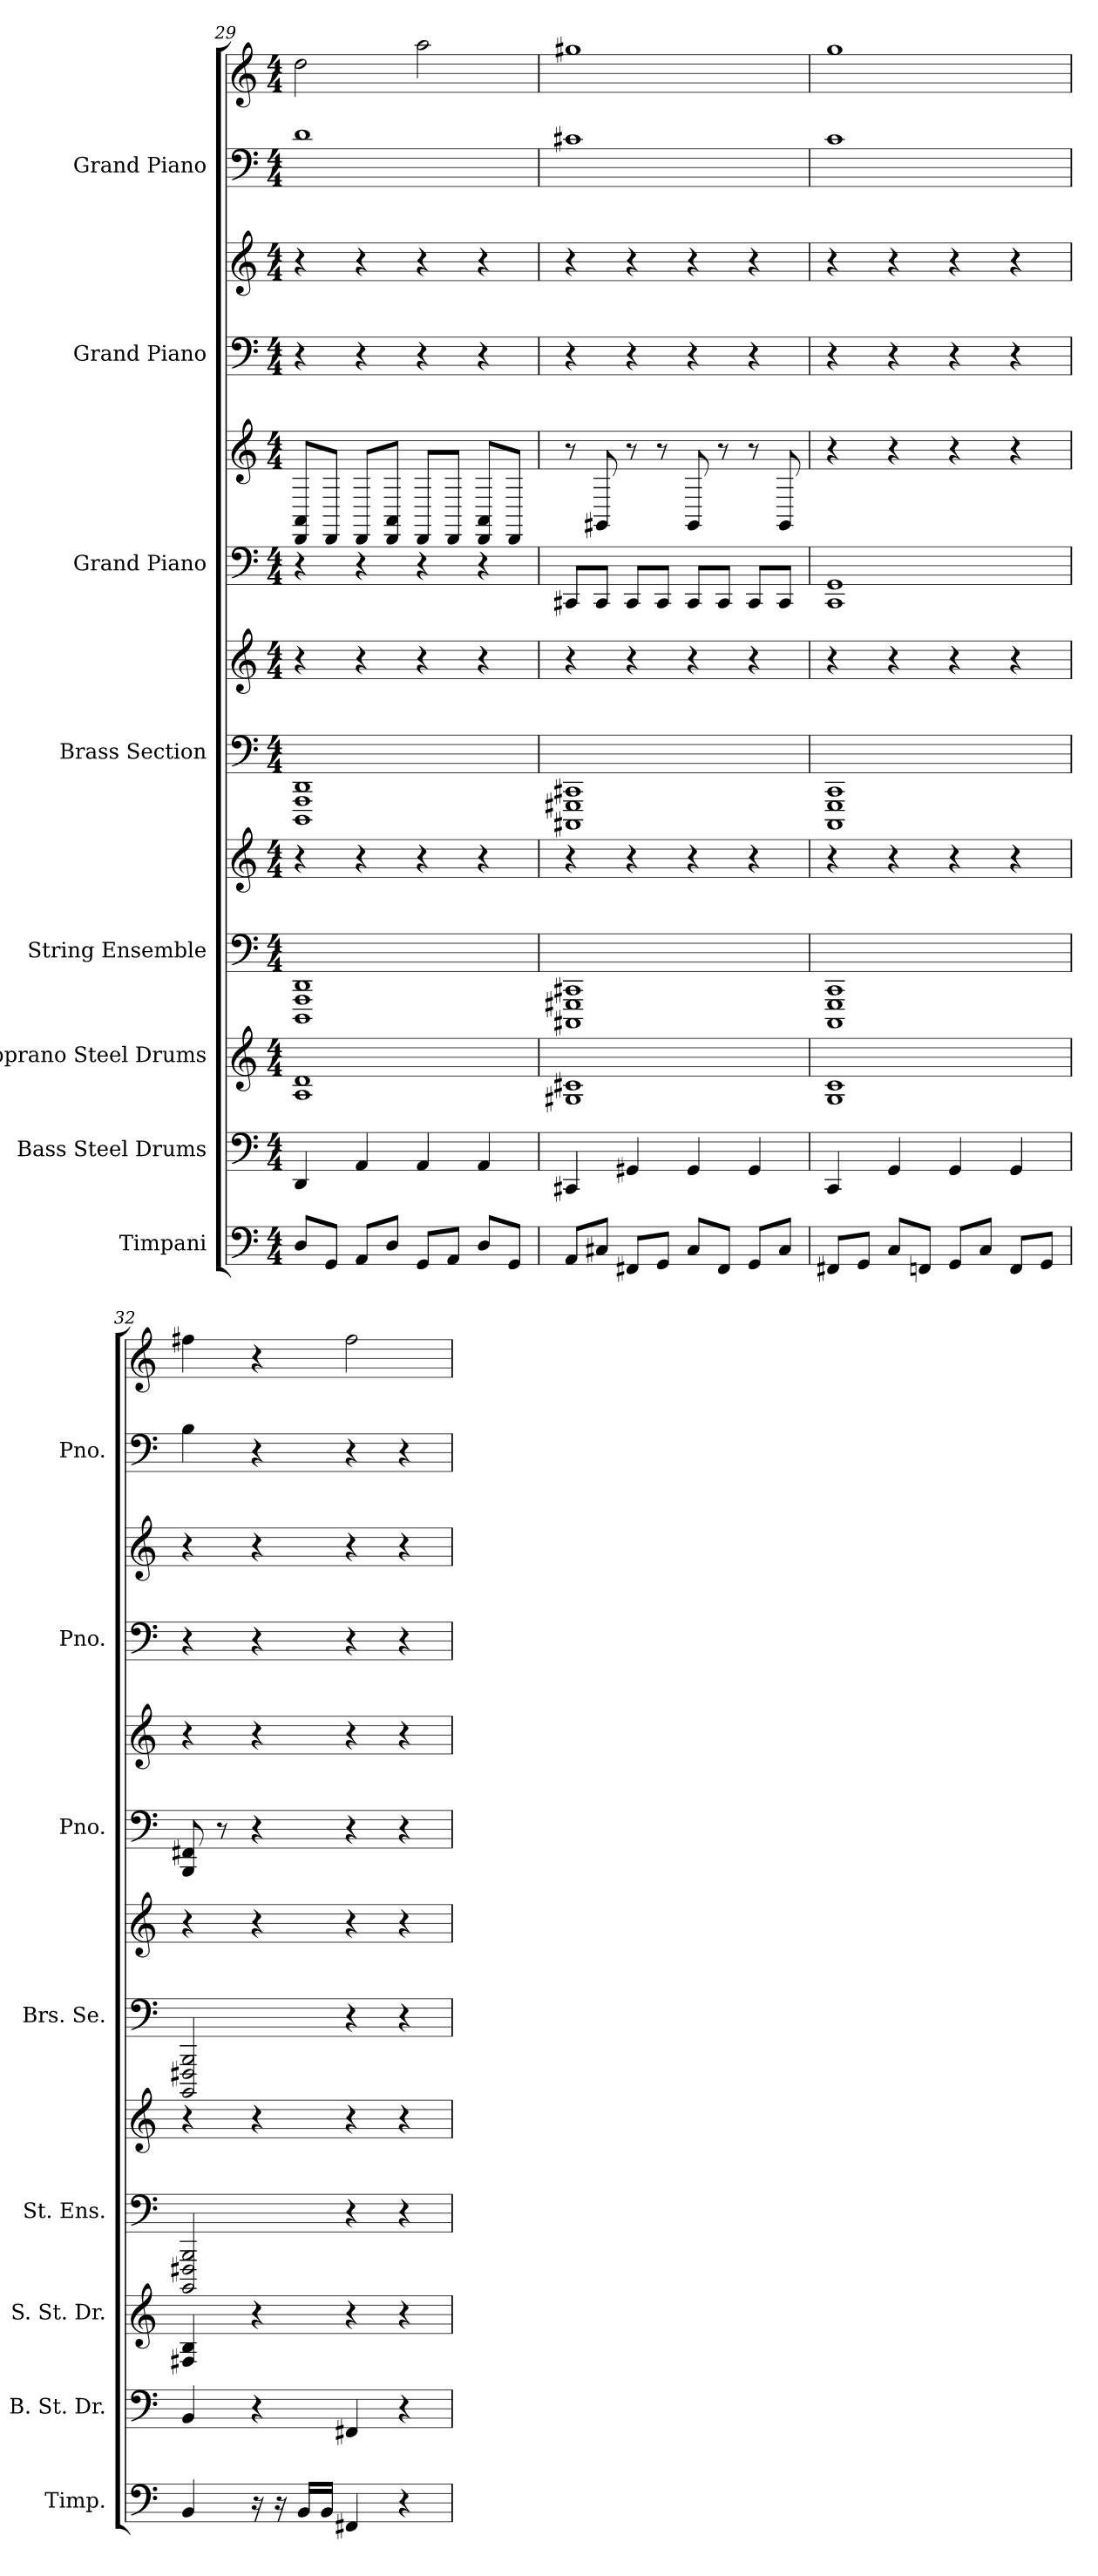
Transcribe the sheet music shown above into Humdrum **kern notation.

**kern	**kern	**kern	**kern	**kern	**kern	**kern	**kern	**kern	**kern	**kern	**kern	**kern
*part8	*part7	*part6	*part5	*part5	*part4	*part4	*part3	*part3	*part2	*part2	*part1	*part1
*staff13	*staff12	*staff11	*staff10	*staff9	*staff8	*staff7	*staff6	*staff5	*staff4	*staff3	*staff2	*staff1
*I"Timpani	*I"Bass Steel Drums	*I"Soprano Steel Drums	*I"String Ensemble	*	*I"Brass Section	*	*I"Grand Piano	*	*I"Grand Piano	*	*I"Grand Piano	*
*I'Timp.	*I'B. St. Dr.	*I'S. St. Dr.	*I'St. Ens.	*	*I'Brs. Se.	*	*I'Pno.	*	*I'Pno.	*	*I'Pno.	*
*clefF4	*clefF4	*clefG2	*clefF4	*clefG2	*clefF4	*clefG2	*clefF4	*clefG2	*clefF4	*clefG2	*clefF4	*clefG2
*k[]	*k[]	*k[]	*k[]	*k[]	*k[]	*k[]	*k[]	*k[]	*k[]	*k[]	*k[]	*k[]
*M4/4	*M4/4	*M4/4	*M4/4	*M4/4	*M4/4	*M4/4	*M4/4	*M4/4	*M4/4	*M4/4	*M4/4	*M4/4
=29	=29	=29	=29	=29	=29	=29	=29	=29	=29	=29	=29	=29
8DL	4DD	1d 1A	1DDD 1AAA 1DD	4r	1DDD 1AAA 1DD	4r	4r	8AA 8DDL	4r	4r	1d	2dd
8GGJ	.	.	.	.	.	.	.	8DDJ	.	.	.	.
8AAL	4AA	.	.	4r	.	4r	4r	8DDL	4r	4r	.	.
8DJ	.	.	.	.	.	.	.	8DD 8AAJ	.	.	.	.
8GGL	4AA	.	.	4r	.	4r	4r	8DDL	4r	4r	.	2aa
8AAJ	.	.	.	.	.	.	.	8DDJ	.	.	.	.
8DL	4AA	.	.	4r	.	4r	4r	8DD 8AAL	4r	4r	.	.
8GGJ	.	.	.	.	.	.	.	8DDJ	.	.	.	.
=30	=30	=30	=30	=30	=30	=30	=30	=30	=30	=30	=30	=30
8AAL	4CC#X	1c#X 1G#X	1CCC#X 1GGG#X 1CC#X	4r	1CCC#X 1GGG#X 1CC#X	4r	8CC#XL	8r	4r	4r	1c#X	1gg#X
8C#XJ	.	.	.	.	.	.	8CC#J	8GG#X	.	.	.	.
8FF#XL	4GG#X	.	.	4r	.	4r	8CC#L	8r	4r	4r	.	.
8GGJ	.	.	.	.	.	.	8CC#J	8r	.	.	.	.
8C#L	4GG#	.	.	4r	.	4r	8CC#L	8GG#	4r	4r	.	.
8FF#J	.	.	.	.	.	.	8CC#J	8r	.	.	.	.
8GGL	4GG#	.	.	4r	.	4r	8CC#L	8r	4r	4r	.	.
8C#J	.	.	.	.	.	.	8CC#J	8GG#	.	.	.	.
=31	=31	=31	=31	=31	=31	=31	=31	=31	=31	=31	=31	=31
8FF#XL	4CC	1c 1G	1CCC 1GGG 1CC	4r	1CCC 1GGG 1CC	4r	1CC 1GG	4r	4r	4r	1c	1gg
8GGJ	.	.	.	.	.	.	.	.	.	.	.	.
8CL	4GG	.	.	4r	.	4r	.	4r	4r	4r	.	.
8FFnJ	.	.	.	.	.	.	.	.	.	.	.	.
8GGL	4GG	.	.	4r	.	4r	.	4r	4r	4r	.	.
8CJ	.	.	.	.	.	.	.	.	.	.	.	.
8FFL	4GG	.	.	4r	.	4r	.	4r	4r	4r	.	.
8GGJ	.	.	.	.	.	.	.	.	.	.	.	.
=32	=32	=32	=32	=32	=32	=32	=32	=32	=32	=32	=32	=32
4BB	4BB	4B 4F#X	2BBBB 2FFF#X 2BBB	4r	2BBBB 2FFF#X 2BBB	4r	8BBB 8FF#X	4r	4r	4r	4B	4ff#X
.	.	.	.	.	.	.	8r	.	.	.	.	.
16r	4r	4r	.	4r	.	4r	4r	4r	4r	4r	4r	4r
16r	.	.	.	.	.	.	.	.	.	.	.	.
16BBLL	.	.	.	.	.	.	.	.	.	.	.	.
16BBJJ	.	.	.	.	.	.	.	.	.	.	.	.
4FF#X	4FF#X	4r	4r	4r	4r	4r	4r	4r	4r	4r	4r	2ff#
4r	4r	4r	4r	4r	4r	4r	4r	4r	4r	4r	4r	.
=	=	=	=	=	=	=	=	=	=	=	=	=
*-	*-	*-	*-	*-	*-	*-	*-	*-	*-	*-	*-	*-
